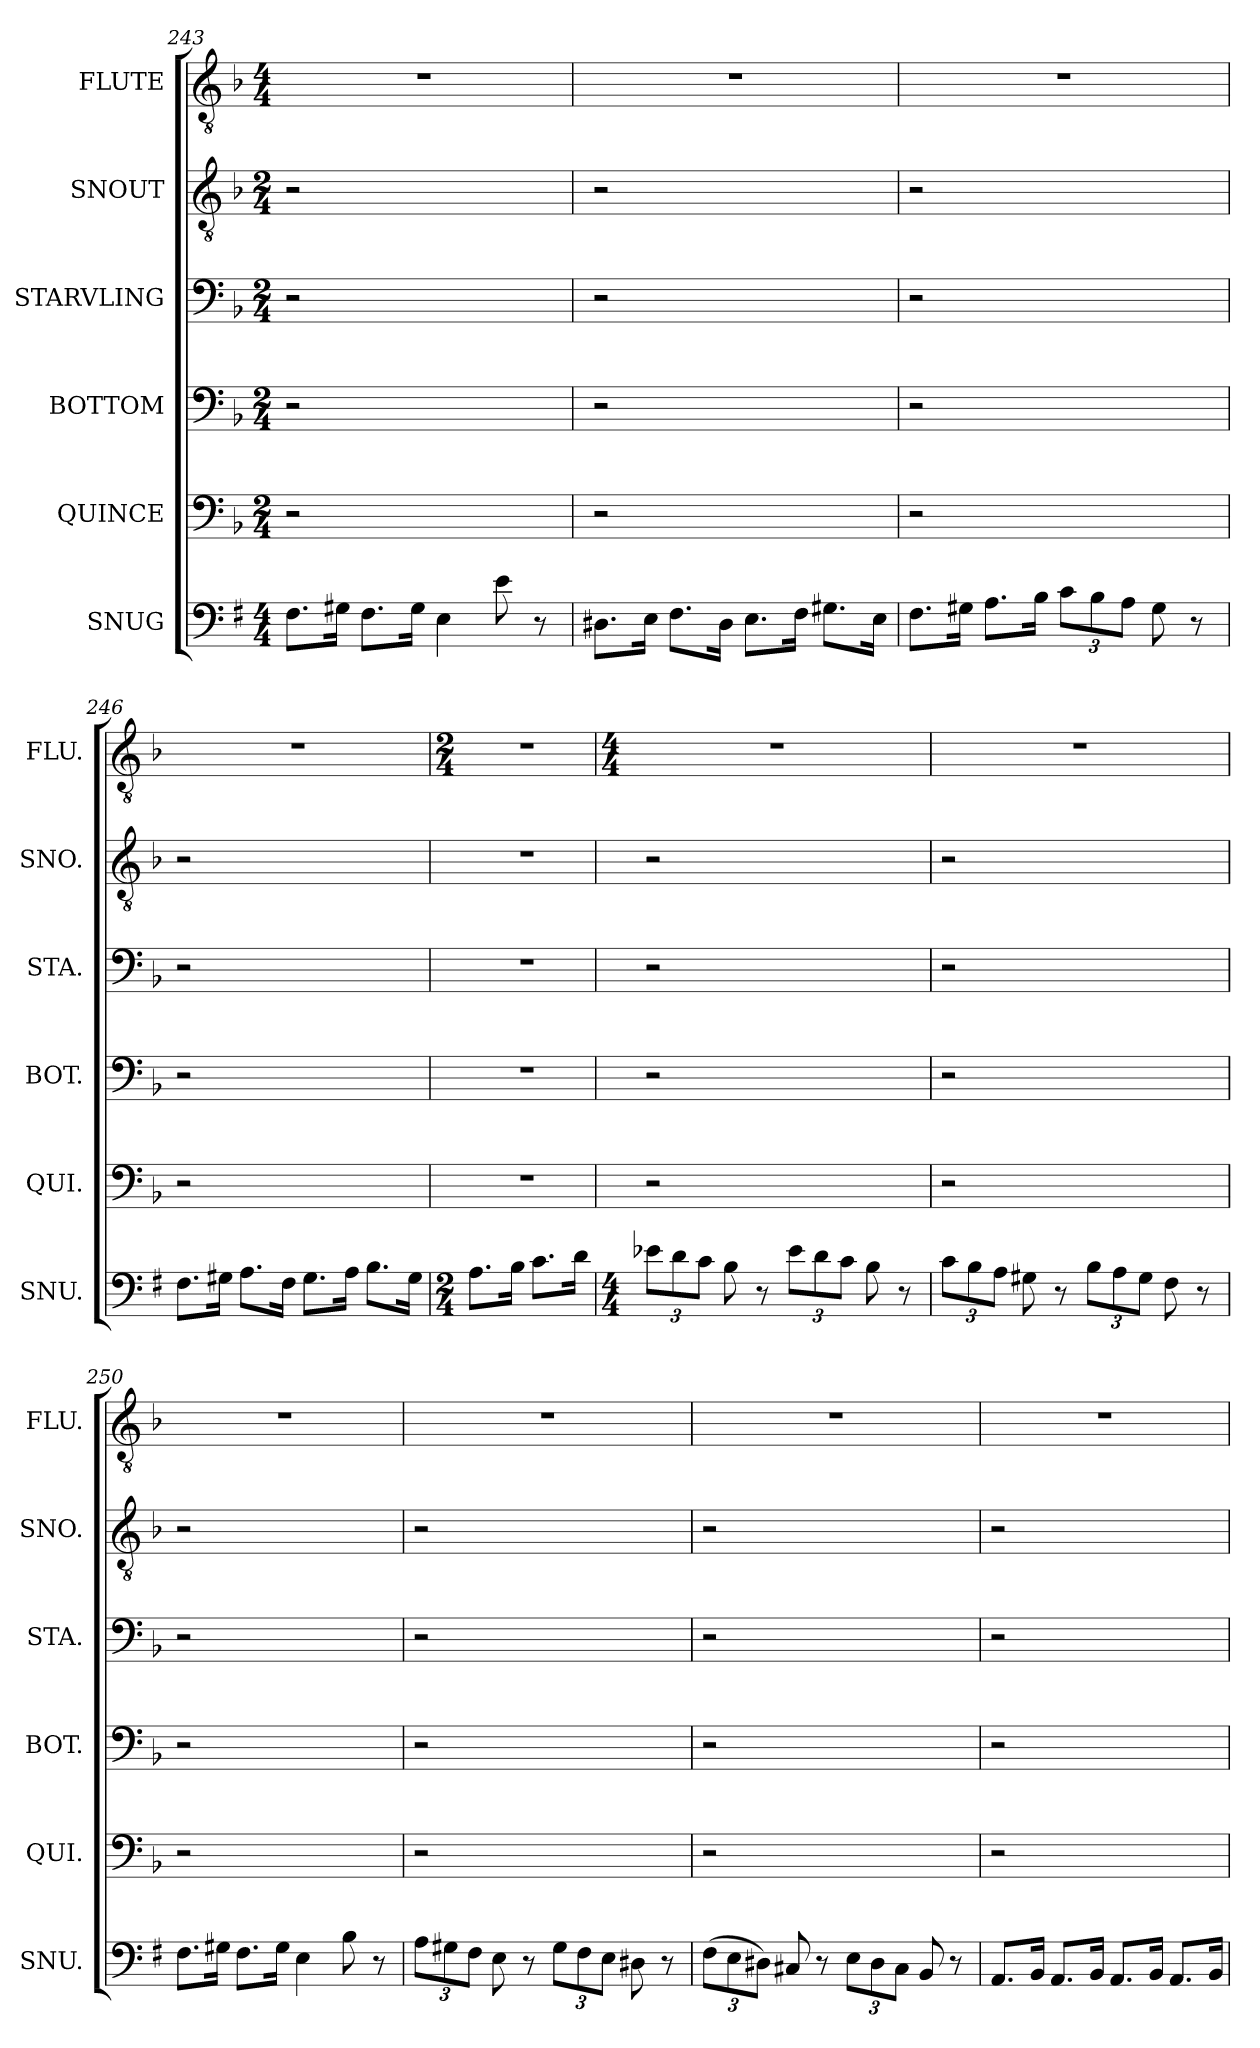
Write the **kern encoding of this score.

**kern	**kern	**kern	**kern	**kern	**kern
*part6	*part5	*part4	*part3	*part2	*part1
*staff6	*staff5	*staff4	*staff3	*staff2	*staff1
*I"SNUG	*I"QUINCE	*I"BOTTOM	*I"STARVLING	*I"SNOUT	*I"FLUTE
*I'SNU.	*I'QUI.	*I'BOT.	*I'STA.	*I'SNO.	*I'FLU.
*clefF4	*clefF4	*clefF4	*clefF4	*clefGv2	*clefGv2
*k[f#]	*k[b-]	*k[b-]	*k[b-]	*k[b-]	*k[b-]
*M4/4	*M2/4	*M2/4	*M2/4	*M2/4	*M4/4
=243	=243	=243	=243	=243	=243
8.F#\L	2r	2r	2r	2r	1r
16G#X\Jk	.	.	.	.	.
8.F#\L	.	.	.	.	.
16G#\Jk	.	.	.	.	.
4E\	2ryy	2ryy	2ryy	2ryy	.
8e\	.	.	.	.	.
8r	.	.	.	.	.
!!LO:LB:g=z
=244	=244	=244	=244	=244	=244
8.D#X\L	2r	2r	2r	2r	1r
16E\Jk	.	.	.	.	.
8.F#\L	.	.	.	.	.
16D#\Jk	.	.	.	.	.
8.E\L	2ryy	2ryy	2ryy	2ryy	.
16F#\Jk	.	.	.	.	.
8.G#X\L	.	.	.	.	.
16E\Jk	.	.	.	.	.
=245	=245	=245	=245	=245	=245
8.F#\L	2r	2r	2r	2r	1r
16G#X\Jk	.	.	.	.	.
8.A\L	.	.	.	.	.
16B\Jk	.	.	.	.	.
*Xbrackettup	*	*	*	*	*
12c\L	2ryy	2ryy	2ryy	2ryy	.
12B\	.	.	.	.	.
12A\J	.	.	.	.	.
8G#\	.	.	.	.	.
8r	.	.	.	.	.
=246	=246	=246	=246	=246	=246
8.F#\L	2r	2r	2r	2r	1r
16G#X\Jk	.	.	.	.	.
8.A\L	.	.	.	.	.
16F#\Jk	.	.	.	.	.
8.G#\L	2ryy	2ryy	2ryy	2ryy	.
16A\Jk	.	.	.	.	.
8.B\L	.	.	.	.	.
16G#\Jk	.	.	.	.	.
!!LO:LB:g=z
=247	=247	=247	=247	=247	=247
*M2/4	*	*	*	*	*M2/4
8.A\L	2r	2r	2r	2r	2r
16B\Jk	.	.	.	.	.
8.c\L	.	.	.	.	.
16d\Jk	.	.	.	.	.
=248	=248	=248	=248	=248	=248
*M4/4	*	*	*	*	*M4/4
12e-X\L	2r	2r	2r	2r	1r
12d\	.	.	.	.	.
12c\J	.	.	.	.	.
8B\	.	.	.	.	.
8r	.	.	.	.	.
12e-\L	2ryy	2ryy	2ryy	2ryy	.
12d\	.	.	.	.	.
12c\J	.	.	.	.	.
8B\	.	.	.	.	.
8r	.	.	.	.	.
=249	=249	=249	=249	=249	=249
12c\L	2r	2r	2r	2r	1r
12B\	.	.	.	.	.
12A\J	.	.	.	.	.
8G#X\	.	.	.	.	.
8r	.	.	.	.	.
12B\L	2ryy	2ryy	2ryy	2ryy	.
12A\	.	.	.	.	.
12G#\J	.	.	.	.	.
8F#\	.	.	.	.	.
8r	.	.	.	.	.
!!LO:PB:g=z
=250	=250	=250	=250	=250	=250
8.F#\L	2r	2r	2r	2r	1r
16G#X\Jk	.	.	.	.	.
8.F#\L	.	.	.	.	.
16G#\Jk	.	.	.	.	.
4E\	2ryy	2ryy	2ryy	2ryy	.
8B\	.	.	.	.	.
8r	.	.	.	.	.
=251	=251	=251	=251	=251	=251
12A\L	2r	2r	2r	2r	1r
12G#X\	.	.	.	.	.
12F#\J	.	.	.	.	.
8E\	.	.	.	.	.
8r	.	.	.	.	.
12G#\L	2ryy	2ryy	2ryy	2ryy	.
12F#\	.	.	.	.	.
12E\J	.	.	.	.	.
8D#X\	.	.	.	.	.
8r	.	.	.	.	.
=252	=252	=252	=252	=252	=252
(12F#\L	2r	2r	2r	2r	1r
12E\	.	.	.	.	.
12D#X\J)	.	.	.	.	.
8C#X/	.	.	.	.	.
8r	.	.	.	.	.
12E\L	2ryy	2ryy	2ryy	2ryy	.
12D#\	.	.	.	.	.
12C#\J	.	.	.	.	.
8BB/	.	.	.	.	.
8r	.	.	.	.	.
!!LO:LB:g=z
=253	=253	=253	=253	=253	=253
8.AA/L	2r	2r	2r	2r	1r
16BB/Jk	.	.	.	.	.
8.AA/L	.	.	.	.	.
16BB/Jk	.	.	.	.	.
8.AA/L	2ryy	2ryy	2ryy	2ryy	.
16BB/Jk	.	.	.	.	.
8.AA/L	.	.	.	.	.
16BB/Jk	.	.	.	.	.
=	=	=	=	=	=
*-	*-	*-	*-	*-	*-
